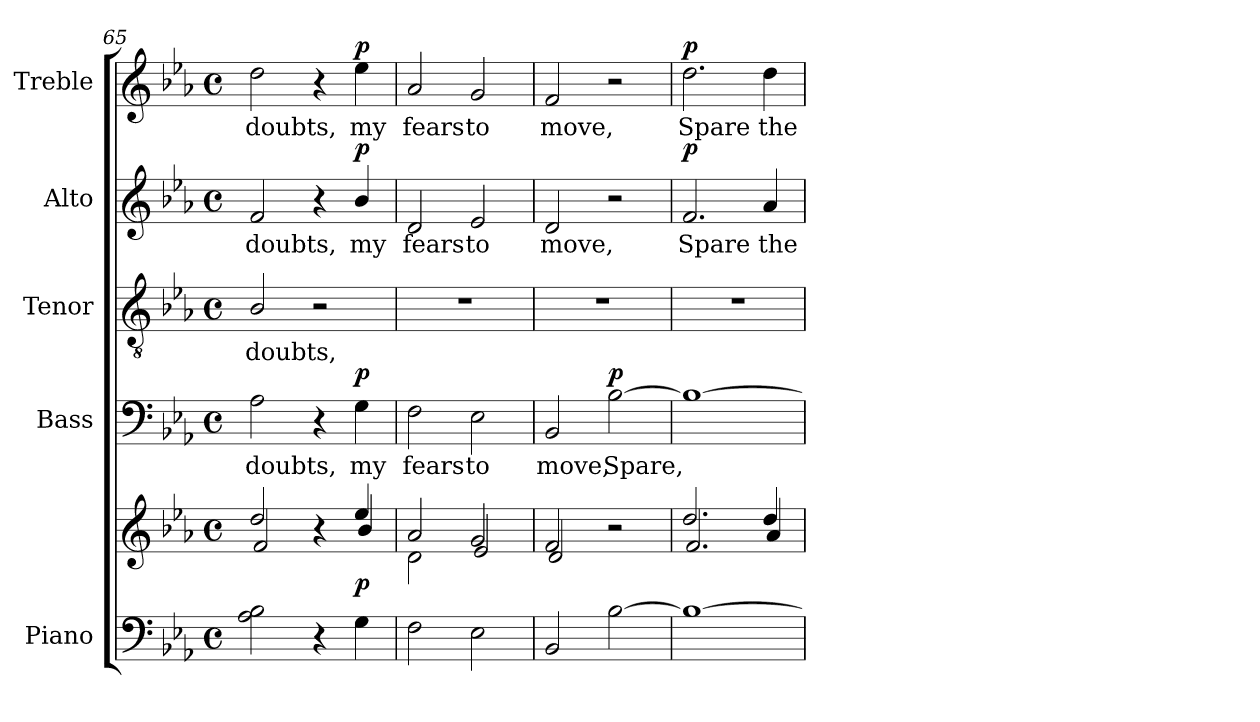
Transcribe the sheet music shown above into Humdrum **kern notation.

**kern	**kern	**dynam	**kern	**text	**dynam	**kern	**text	**kern	**text	**dynam	**kern	**text	**dynam
*part5	*part5	*part5	*part4	*part4	*part4	*part3	*part3	*part2	*part2	*part2	*part1	*part1	*part1
*staff6	*staff5	*staff5/6	*staff4	*staff4	*staff4	*staff3	*staff3	*staff2	*staff2	*staff2	*staff1	*staff1	*staff1
*I"Piano	*	*	*I"Bass	*	*	*I"Tenor	*	*I"Alto	*	*	*I"Treble	*	*
*I'Pno.	*	*	*I'B.	*	*	*I'T.	*	*I'A.	*	*	*	*	*
*clefF4	*clefG2	*	*clefF4	*	*	*clefGv2	*	*clefG2	*	*	*clefG2	*	*
*	*	*	*	*	*	*ITrd7c12	*	*	*	*	*	*	*
*k[b-e-a-]	*k[b-e-a-]	*	*k[b-e-a-]	*	*	*k[b-e-a-]	*	*k[b-e-a-]	*	*	*k[b-e-a-]	*	*
*E-:	*E-:	*	*E-:	*	*	*E-:	*	*E-:	*	*	*E-:	*	*
*M4/4	*M4/4	*	*M4/4	*	*	*M4/4	*	*M4/4	*	*	*M4/4	*	*
*met(c)	*met(c)	*	*met(c)	*	*	*met(c)	*	*met(c)	*	*	*met(c)	*	*
=65	=65	=65	=65	=65	=65	=65	=65	=65	=65	=65	=65	=65	=65
*	*^	*	*	*	*	*	*	*	*	*	*	*	*
!	!	!	!	!	!LO:LY:b:color=#000000	!	!	!	!	!	!	!	!	!
!	!	!	!	!	!	!	!	!LO:LY:b:color=#000000	!	!	!	!	!	!
!	!	!	!	!	!	!	!	!	!	!LO:LY:b:color=#000000	!	!	!	!
!	!	!	!	!	!	!	!	!	!	!	!	!	!LO:LY:b:color=#000000	!
2A-i\ 2B-i	2ddi/	2fi/	.	2A-i\	doubts,	.	2BB-i/	doubts,	2fi/	doubts,	.	2ddi\	doubts,	.
4r	4r	4ryy	.	4r	.	.	2r	.	4r	.	.	4r	.	.
!	!	!	!	!	!LO:LY:b:color=#000000	!	!	!	!	!	!	!	!	!
!	!	!	!	!	!	!	!	!	!	!LO:LY:b:color=#000000	!	!	!	!
!	!	!	!	!	!	!	!	!	!	!	!	!	!LO:LY:b:color=#000000	!
4Gi\	4ee-i/	4b-i/	p	4Gi\	my	p	.	.	4b-i/	my	p	4ee-i\	my	p
=66	=66	=66	=66	=66	=66	=66	=66	=66	=66	=66	=66	=66	=66	=66
!	!	!	!	!	!LO:LY:b:color=#000000	!	!	!	!	!	!	!	!	!
!	!	!	!	!	!	!	!	!	!	!LO:LY:b:color=#000000	!	!	!	!
!	!	!	!	!	!	!	!	!	!	!	!	!	!LO:LY:b:color=#000000	!
2Fi\	2a-i/	2di\	.	2Fi\	fears	.	1r	.	2di/	fears	.	2a-i/	fears	.
!	!	!	!	!	!LO:LY:b:color=#000000	!	!	!	!	!	!	!	!	!
!	!	!	!	!	!	!	!	!	!	!LO:LY:b:color=#000000	!	!	!	!
!	!	!	!	!	!	!	!	!	!	!	!	!	!LO:LY:b:color=#000000	!
2E-i\	2gi/	2e-i/	.	2E-i\	to	.	.	.	2e-i/	to	.	2gi/	to	.
!!LO:PB:g=z
=67	=67	=67	=67	=67	=67	=67	=67	=67	=67	=67	=67	=67	=67	=67
!	!	!	!	!	!LO:LY:b:color=#000000	!	!	!	!	!	!	!	!	!
!	!	!	!	!	!	!	!	!	!	!LO:LY:b:color=#000000	!	!	!	!
!	!	!	!	!	!	!	!	!	!	!	!	!	!LO:LY:b:color=#000000	!
2BB-i/	2fi/	2di/	.	2BB-i/	move,	.	1r	.	2di/	move,	.	2fi/	move,	.
!	!	!	!	!	!LO:LY:b:color=#000000	!	!	!	!	!	!	!	!	!
[2B-i\	2r	2ryy	.	[2B-i\	Spare,	p	.	.	2r	.	.	2r	.	.
=68	=68	=68	=68	=68	=68	=68	=68	=68	=68	=68	=68	=68	=68	=68
!	!	!	!	!	!	!	!	!	!	!LO:LY:b:color=#000000	!	!	!	!
!	!	!	!	!	!	!	!	!	!	!	!	!	!LO:LY:b:color=#000000	!
1B-i_	2.ddi/	2.fi/	.	1B-i_	.	.	1r	.	2.fi/	Spare	p	2.ddi\	Spare	p
!	!	!	!	!	!	!	!	!	!	!LO:LY:b:color=#000000	!	!	!	!
!	!	!	!	!	!	!	!	!	!	!	!	!	!LO:LY:b:color=#000000	!
.	4ddi/	4a-i/	.	.	.	.	.	.	4a-i/	the	.	4ddi\	the	.
*	*v	*v	*	*	*	*	*	*	*	*	*	*	*	*
=	=	=	=	=	=	=	=	=	=	=	=	=	=
*-	*-	*-	*-	*-	*-	*-	*-	*-	*-	*-	*-	*-	*-
